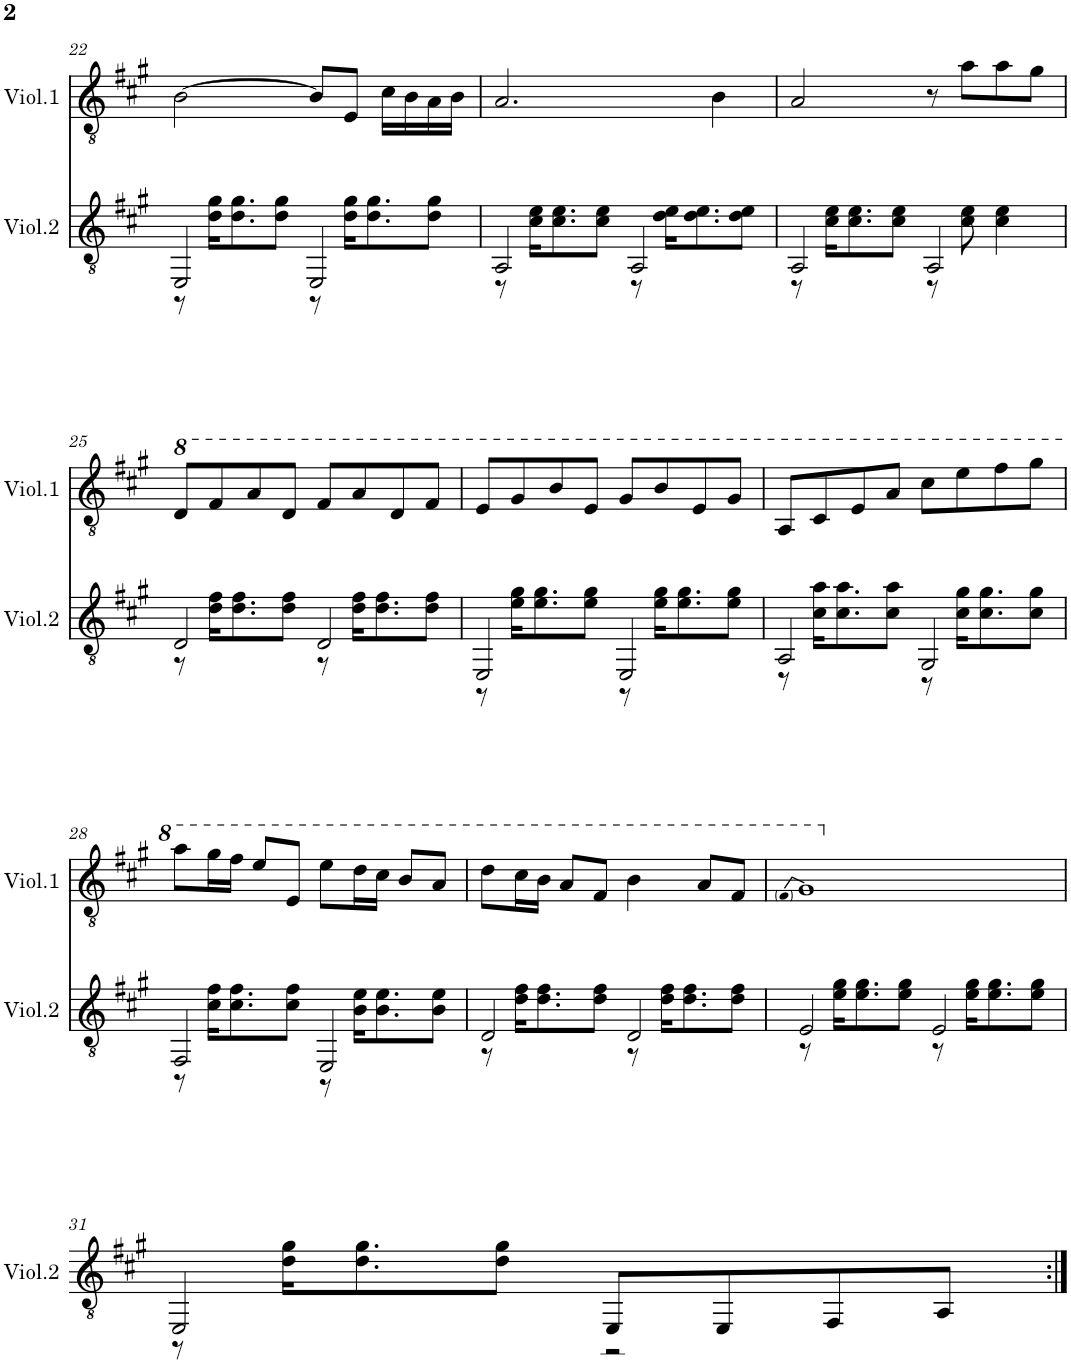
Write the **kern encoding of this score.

**kern	**kern
*part2	*part1
*staff2	*staff1
*I"Violão 2	*I"Violão 1
*I'Viol.2	*I'Viol.1
!!LO:PB:g=z
*clefGv2	*clefGv2
*k[f#c#g#]	*k[f#c#g#]
*M4/4	*M4/4
=22	=22
*^	*
2EE/	8r	[2B\
.	16d\ 16g#\KL	.
.	8.d\ 8.g#\	.
.	8d\ 8g#\J	.
2EE/	8r	8B/L]
.	16d\ 16g#\KL	8E/J
.	8.d\ 8.g#\	.
.	.	16c#\LL
.	.	16B\
.	8d\ 8g#\J	16A\
.	.	16B\JJ
=23	=23	=23
2AA/	8r	2.A/
.	16c#\ 16e\KL	.
.	8.c#\ 8.e\	.
.	8c#\ 8e\J	.
2AA/	8r	.
.	16d\ 16e\KL	.
.	8.d\ 8.e\	.
.	.	4B\
.	8d\ 8e\J	.
=24	=24	=24
2AA/	8r	2A/
.	16c#\ 16e\KL	.
.	8.c#\ 8.e\	.
.	8c#\ 8e\J	.
2AA/	8r	8r
.	8c#\ 8e\	8a\L
.	4c#\ 4e\	8a\
.	.	8g#\J
!!LO:LB:g=z
=25	=25	=25
*	*	*8va
2D/	8r	8d/L
.	16d\ 16f#\KL	8f#/
.	8.d\ 8.f#\	.
.	.	8a/
.	8d\ 8f#\J	8d/J
2D/	8r	8f#/L
.	16d\ 16f#\KL	8a/
.	8.d\ 8.f#\	.
.	.	8d/
.	8d\ 8f#\J	8f#/J
=26	=26	=26
2EE/	8r	8e/L
.	16e\ 16g#\KL	8g#/
.	8.e\ 8.g#\	.
.	.	8b/
.	8e\ 8g#\J	8e/J
2EE/	8r	8g#/L
.	16e\ 16g#\KL	8b/
.	8.e\ 8.g#\	.
.	.	8e/
.	8e\ 8g#\J	8g#/J
=27	=27	=27
2AA/	8r	8A/L
.	16c#\ 16a\KL	8c#/
.	8.c#\ 8.a\	.
.	.	8e/
.	8c#\ 8a\J	8a/J
2GG#/	8r	8cc#\L
.	16c#\ 16g#\KL	8ee\
.	8.c#\ 8.g#\	.
.	.	8ff#\
.	8c#\ 8g#\J	8gg#\J
!!LO:LB:g=z
=28	=28	=28
2FF#/	8r	8aa\L
.	16c#\ 16f#\KL	16gg#\L
.	8.c#\ 8.f#\	16ff#\JJ
.	.	8ee/L
.	8c#\ 8f#\J	8e/J
2EE/	8r	8ee\L
.	16B\ 16e\KL	16dd\L
.	8.B\ 8.e\	16cc#\JJ
.	.	8b/L
.	8B\ 8e\J	8a/J
=29	=29	=29
2D/	8r	8dd\L
.	16d\ 16f#\KL	16cc#\L
.	8.d\ 8.f#\	16b\JJ
.	.	8a/L
.	8d\ 8f#\J	8f#/J
2D/	8r	4b\
.	16d\ 16f#\KL	.
.	8.d\ 8.f#\	.
.	.	8a/L
.	8d\ 8f#\J	8f#/J
=30	=30	=30
.	.	qf#
2E/	8r	1g#
.	16e\ 16g#\KL	.
.	8.e\ 8.g#\	.
.	8e\ 8g#\J	.
2E/	8r	.
.	16e\ 16g#\KL	.
.	8.e\ 8.g#\	.
.	8e\ 8g#\J	.
!!LO:LB:g=z
=31	=31	=31
*	*	*X8va
2EE/	8r	1r
.	16d\ 16g#\KL	.
.	8.d\ 8.g#\	.
.	8d\ 8g#\J	.
8EE/L	2r	.
8EE/	.	.
8FF#/	.	.
8AA/J	.	.
*v	*v	*
=:|!	=:|!
*-	*-
